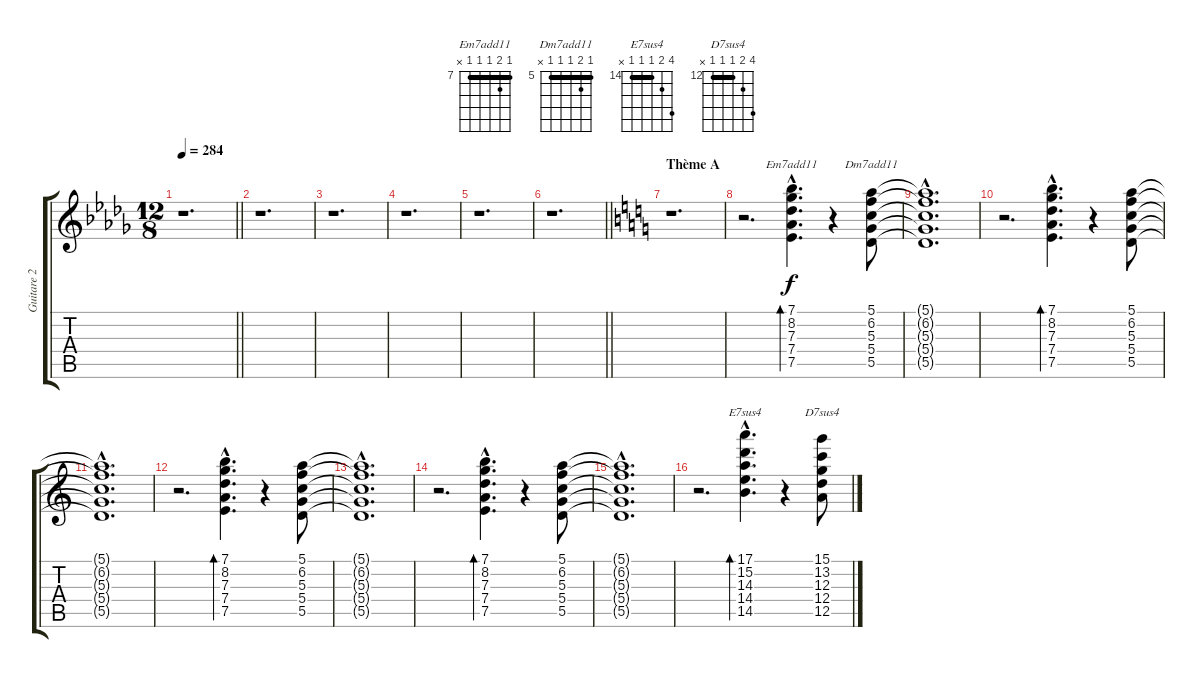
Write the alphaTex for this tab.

\track ("Guitare 2" "Guitare 2") {instrument acousticguitarnylon}
\staff {score tabs}
\tuning (E4 B3 G3 D3 A2 E2) {hide}
\chord ("Em7add11" 7 8 7 7 7 x) {firstfret 7 barre 7}
\chord ("Dm7add11" 5 6 5 5 5 x) {firstfret 5 barre 5}
\chord ("E7sus4" 17 15 14 14 14 x) {firstfret 14 barre 14}
\chord ("D7sus4" 15 13 12 12 12 x) {firstfret 12 barre 12}
\ts (12 8)
\tempo 284
\clef g2
\barLineRight lightlight
\ks db
r.1{d dy f} |
r.1{d} |
r.1{d} |
r.1{d} |
r.1{d} |
\barLineRight lightlight
r.1{d} |
\section ("" "Thème A")
\ks c
r.1{d volume 9 balance 8 instrument acousticguitarnylon} |
r.2{d} (7.1{hac} 8.2{hac} 7.3{hac} 7.4{hac} 7.5{hac}).4{d bd 60 ch "Em7add11"} r.4 (5.1 6.2 5.3 5.4 5.5).8{ch "Dm7add11"} |
(5.1{hac t} 6.2{hac t} 5.3{hac t} 5.4{hac t} 5.5{hac t}).1{d} |
r.2{d} (7.1{hac} 8.2{hac} 7.3{hac} 7.4{hac} 7.5{hac}).4{d bd 60} r.4 (5.1 6.2 5.3 5.4 5.5).8 |
(5.1{hac t} 6.2{hac t} 5.3{hac t} 5.4{hac t} 5.5{hac t}).1{d} |
r.2{d} (7.1{hac} 8.2{hac} 7.3{hac} 7.4{hac} 7.5{hac}).4{d bd 60} r.4 (5.1 6.2 5.3 5.4 5.5).8 |
(5.1{hac t} 6.2{hac t} 5.3{hac t} 5.4{hac t} 5.5{hac t}).1{d} |
r.2{d} (7.1{hac} 8.2{hac} 7.3{hac} 7.4{hac} 7.5{hac}).4{d bd 60} r.4 (5.1 6.2 5.3 5.4 5.5).8 |
(5.1{hac t} 6.2{hac t} 5.3{hac t} 5.4{hac t} 5.5{hac t}).1{d} |
r.2{d} (17.1{hac} 15.2{hac} 14.3{hac} 14.4{hac} 14.5{hac}).4{d bd 60 ch "E7sus4"} r.4 (15.1 13.2 12.3 12.4 12.5).8{ch "D7sus4"}
